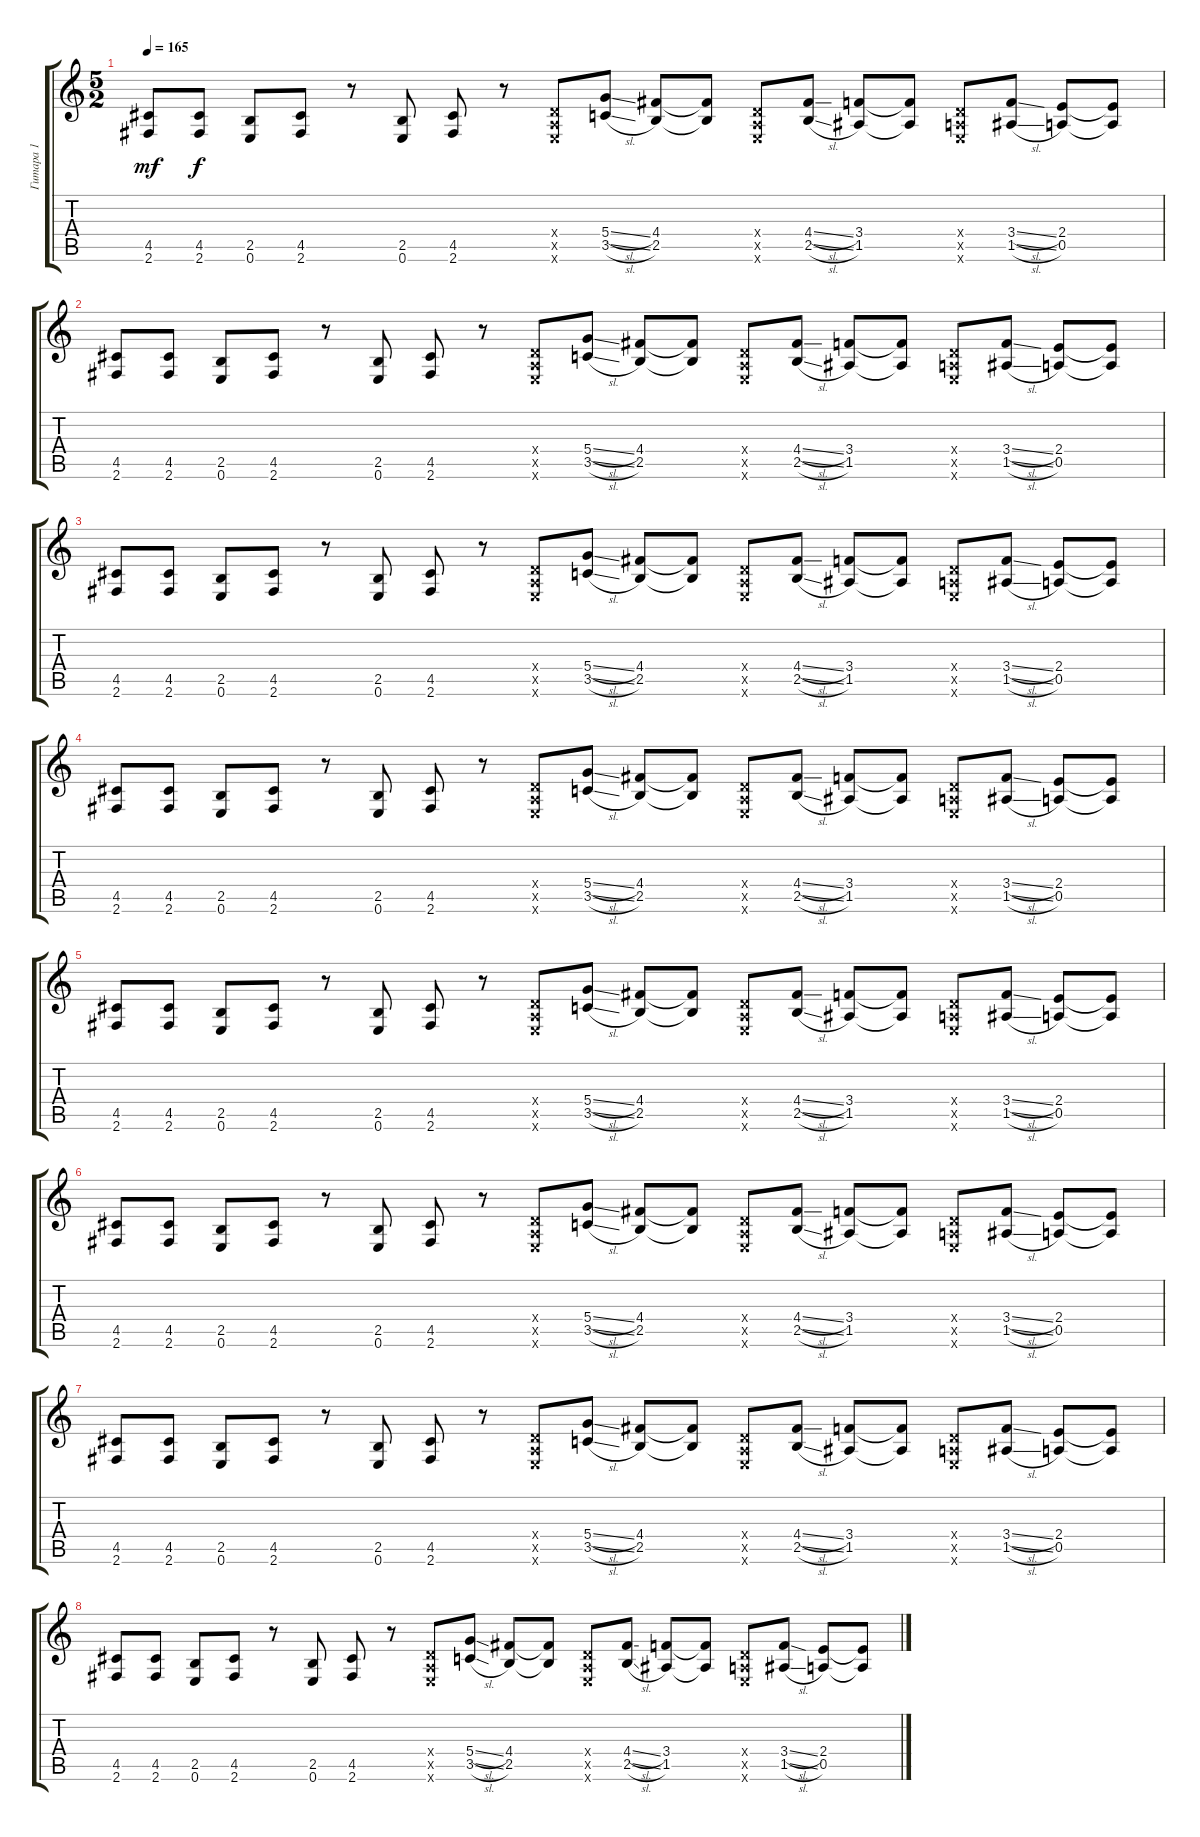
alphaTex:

\track ("Гитара 1" "Гитара 1") {instrument distortionguitar}
\staff {score tabs}
\tuning (E4 B3 G3 D3 A2 E2) {hide}
\ts (5 2)
\tempo 165
\clef g2
\ks c
(4.5 2.6).8{dy mf} (4.5 2.6).8{dy f} (2.5 0.6).8 (4.5 2.6).8 r.8 (2.5 0.6).8 (4.5 2.6).8 r.8 (0.4{x} 0.5{x} 0.6{x}).8 (5.4{sl} 3.5{sl}).8 (4.4 2.5).8 (4.4{t} 2.5{t}).8 (0.4{x} 0.5{x} 0.6{x}).8 (4.4{sl} 2.5{sl}).8 (3.4 1.5).8 (3.4{t} 1.5{t}).8 (0.4{x} 0.5{x} 0.6{x}).8 (3.4{sl} 1.5{sl}).8 (2.4 0.5).8 (2.4{t} 0.5{t}).8 |
(4.5 2.6).8 (4.5 2.6).8 (2.5 0.6).8 (4.5 2.6).8 r.8 (2.5 0.6).8 (4.5 2.6).8 r.8 (0.4{x} 0.5{x} 0.6{x}).8 (5.4{sl} 3.5{sl}).8 (4.4 2.5).8 (4.4{t} 2.5{t}).8 (0.4{x} 0.5{x} 0.6{x}).8 (4.4{sl} 2.5{sl}).8 (3.4 1.5).8 (3.4{t} 1.5{t}).8 (0.4{x} 0.5{x} 0.6{x}).8 (3.4{sl} 1.5{sl}).8 (2.4 0.5).8 (2.4{t} 0.5{t}).8 |
(4.5 2.6).8 (4.5 2.6).8 (2.5 0.6).8 (4.5 2.6).8 r.8 (2.5 0.6).8 (4.5 2.6).8 r.8 (0.4{x} 0.5{x} 0.6{x}).8 (5.4{sl} 3.5{sl}).8 (4.4 2.5).8 (4.4{t} 2.5{t}).8 (0.4{x} 0.5{x} 0.6{x}).8 (4.4{sl} 2.5{sl}).8 (3.4 1.5).8 (3.4{t} 1.5{t}).8 (0.4{x} 0.5{x} 0.6{x}).8 (3.4{sl} 1.5{sl}).8 (2.4 0.5).8 (2.4{t} 0.5{t}).8 |
(4.5 2.6).8 (4.5 2.6).8 (2.5 0.6).8 (4.5 2.6).8 r.8 (2.5 0.6).8 (4.5 2.6).8 r.8 (0.4{x} 0.5{x} 0.6{x}).8 (5.4{sl} 3.5{sl}).8 (4.4 2.5).8 (4.4{t} 2.5{t}).8 (0.4{x} 0.5{x} 0.6{x}).8 (4.4{sl} 2.5{sl}).8 (3.4 1.5).8 (3.4{t} 1.5{t}).8 (0.4{x} 0.5{x} 0.6{x}).8 (3.4{sl} 1.5{sl}).8 (2.4 0.5).8 (2.4{t} 0.5{t}).8 |
(4.5 2.6).8 (4.5 2.6).8 (2.5 0.6).8 (4.5 2.6).8 r.8 (2.5 0.6).8 (4.5 2.6).8 r.8 (0.4{x} 0.5{x} 0.6{x}).8 (5.4{sl} 3.5{sl}).8 (4.4 2.5).8 (4.4{t} 2.5{t}).8 (0.4{x} 0.5{x} 0.6{x}).8 (4.4{sl} 2.5{sl}).8 (3.4 1.5).8 (3.4{t} 1.5{t}).8 (0.4{x} 0.5{x} 0.6{x}).8 (3.4{sl} 1.5{sl}).8 (2.4 0.5).8 (2.4{t} 0.5{t}).8 |
(4.5 2.6).8 (4.5 2.6).8 (2.5 0.6).8 (4.5 2.6).8 r.8 (2.5 0.6).8 (4.5 2.6).8 r.8 (0.4{x} 0.5{x} 0.6{x}).8 (5.4{sl} 3.5{sl}).8 (4.4 2.5).8 (4.4{t} 2.5{t}).8 (0.4{x} 0.5{x} 0.6{x}).8 (4.4{sl} 2.5{sl}).8 (3.4 1.5).8 (3.4{t} 1.5{t}).8 (0.4{x} 0.5{x} 0.6{x}).8 (3.4{sl} 1.5{sl}).8 (2.4 0.5).8 (2.4{t} 0.5{t}).8 |
(4.5 2.6).8 (4.5 2.6).8 (2.5 0.6).8 (4.5 2.6).8 r.8 (2.5 0.6).8 (4.5 2.6).8 r.8 (0.4{x} 0.5{x} 0.6{x}).8 (5.4{sl} 3.5{sl}).8 (4.4 2.5).8 (4.4{t} 2.5{t}).8 (0.4{x} 0.5{x} 0.6{x}).8 (4.4{sl} 2.5{sl}).8 (3.4 1.5).8 (3.4{t} 1.5{t}).8 (0.4{x} 0.5{x} 0.6{x}).8 (3.4{sl} 1.5{sl}).8 (2.4 0.5).8 (2.4{t} 0.5{t}).8 |
(4.5 2.6).8 (4.5 2.6).8 (2.5 0.6).8 (4.5 2.6).8 r.8 (2.5 0.6).8 (4.5 2.6).8 r.8 (0.4{x} 0.5{x} 0.6{x}).8 (5.4{sl} 3.5{sl}).8 (4.4 2.5).8 (4.4{t} 2.5{t}).8 (0.4{x} 0.5{x} 0.6{x}).8 (4.4{sl} 2.5{sl}).8 (3.4 1.5).8 (3.4{t} 1.5{t}).8 (0.4{x} 0.5{x} 0.6{x}).8 (3.4{sl} 1.5{sl}).8 (2.4 0.5).8 (2.4{t} 0.5{t}).8
